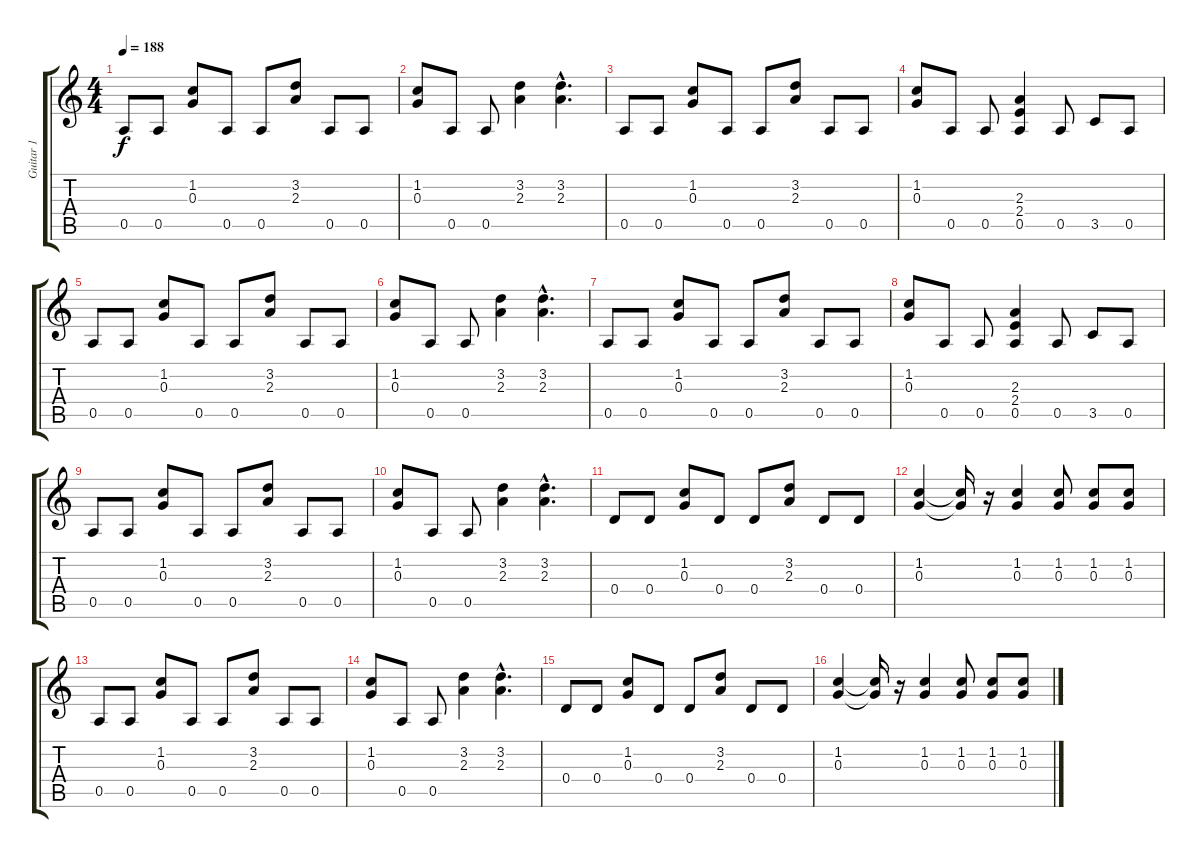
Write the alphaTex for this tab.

\track ("Guitar 1" "Guitar 1") {instrument overdrivenguitar}
\staff {score tabs}
\tuning (E4 B3 G3 D3 A2 E2) {hide}
\ts (4 4)
\tempo 188
\clef g2
\ks c
0.5.8{dy f} 0.5.8 (1.2 0.3).8 0.5.8 0.5.8 (3.2 2.3).8 0.5.8 0.5.8 |
(1.2 0.3).8 0.5.8 0.5.8 (3.2 2.3).4 (3.2{hac} 2.3{hac}).4{d} |
0.5.8 0.5.8 (1.2 0.3).8 0.5.8 0.5.8 (3.2 2.3).8 0.5.8 0.5.8 |
(1.2 0.3).8 0.5.8 0.5.8 (2.3 2.4 0.5).4 0.5.8 3.5.8 0.5.8 |
0.5.8 0.5.8 (1.2 0.3).8 0.5.8 0.5.8 (3.2 2.3).8 0.5.8 0.5.8 |
(1.2 0.3).8 0.5.8 0.5.8 (3.2 2.3).4 (3.2{hac} 2.3{hac}).4{d} |
0.5.8 0.5.8 (1.2 0.3).8 0.5.8 0.5.8 (3.2 2.3).8 0.5.8 0.5.8 |
(1.2 0.3).8 0.5.8 0.5.8 (2.3 2.4 0.5).4 0.5.8 3.5.8 0.5.8 |
0.5.8 0.5.8 (1.2 0.3).8 0.5.8 0.5.8 (3.2 2.3).8 0.5.8 0.5.8 |
(1.2 0.3).8 0.5.8 0.5.8 (3.2 2.3).4 (3.2{hac} 2.3{hac}).4{d} |
0.4.8 0.4.8 (1.2 0.3).8 0.4.8 0.4.8 (3.2 2.3).8 0.4.8 0.4.8 |
(1.2 0.3).4 (1.2{t} 0.3{t}).16 r.16 (1.2 0.3).4 (1.2 0.3).8 (1.2 0.3).8 (1.2 0.3).8 |
0.5.8 0.5.8 (1.2 0.3).8 0.5.8 0.5.8 (3.2 2.3).8 0.5.8 0.5.8 |
(1.2 0.3).8 0.5.8 0.5.8 (3.2 2.3).4 (3.2{hac} 2.3{hac}).4{d} |
0.4.8 0.4.8 (1.2 0.3).8 0.4.8 0.4.8 (3.2 2.3).8 0.4.8 0.4.8 |
(1.2 0.3).4 (1.2{t} 0.3{t}).16 r.16 (1.2 0.3).4 (1.2 0.3).8 (1.2 0.3).8 (1.2 0.3).8
